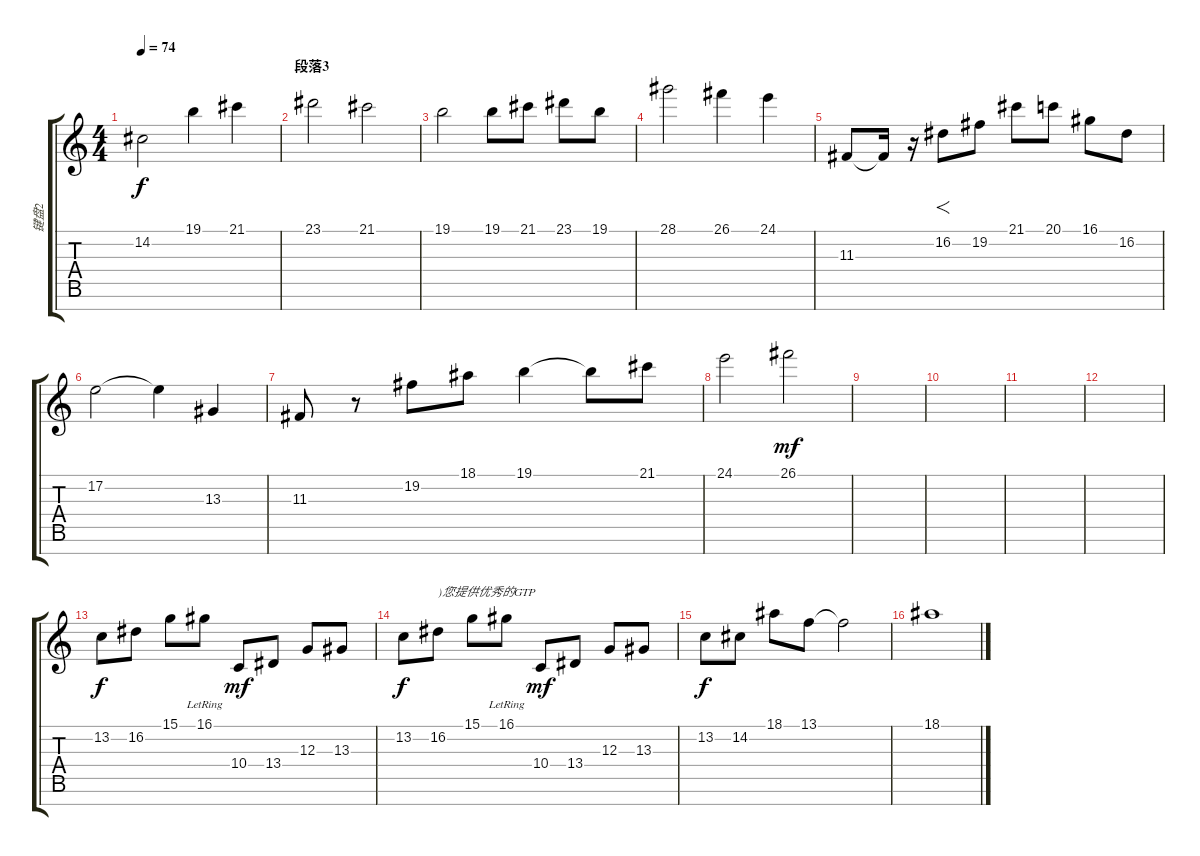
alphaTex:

\track ("键盘2" "键盘2") {instrument stringensemble1}
\staff {score tabs}
\tuning (E4 B3 G3 D3 A2 E2 B1) {hide}
\ts (4 4)
\tempo 74
\clef g2
\ks c
14.2.2{dy f} 19.1.4 21.1.4 |
\section ("" "段落3")
23.1.2 21.1.2 |
19.1.2 19.1.8 21.1.8 23.1.8 19.1.8 |
28.1.2 26.1.4 24.1.4 |
11.3.8 11.3{t}.16 r.16 16.2.8{f} 19.2.8 21.1.8 20.1.8 16.1.8 16.2.8 |
17.2.2 17.2{t}.4 13.3.4 |
11.3.8 r.8 19.2.8 18.1.8 19.1.4 19.1{t}.8 21.1.8 |
24.1.2 26.1.2{dy mf} |
|
|
|
|
13.2.8{dy f} 16.2.8 15.1.8 16.1{lr}.8 10.4.8{dy mf} 13.4.8 12.3.8 13.3.8 |
13.2.8{dy f} 16.2.8{txt ")您提供优秀的GTP"} 15.1.8 16.1{lr}.8 10.4.8{dy mf} 13.4.8 12.3.8 13.3.8 |
13.2.8{dy f} 14.2.8 18.1.8 13.1.8 13.1{t}.2 |
18.1.1
